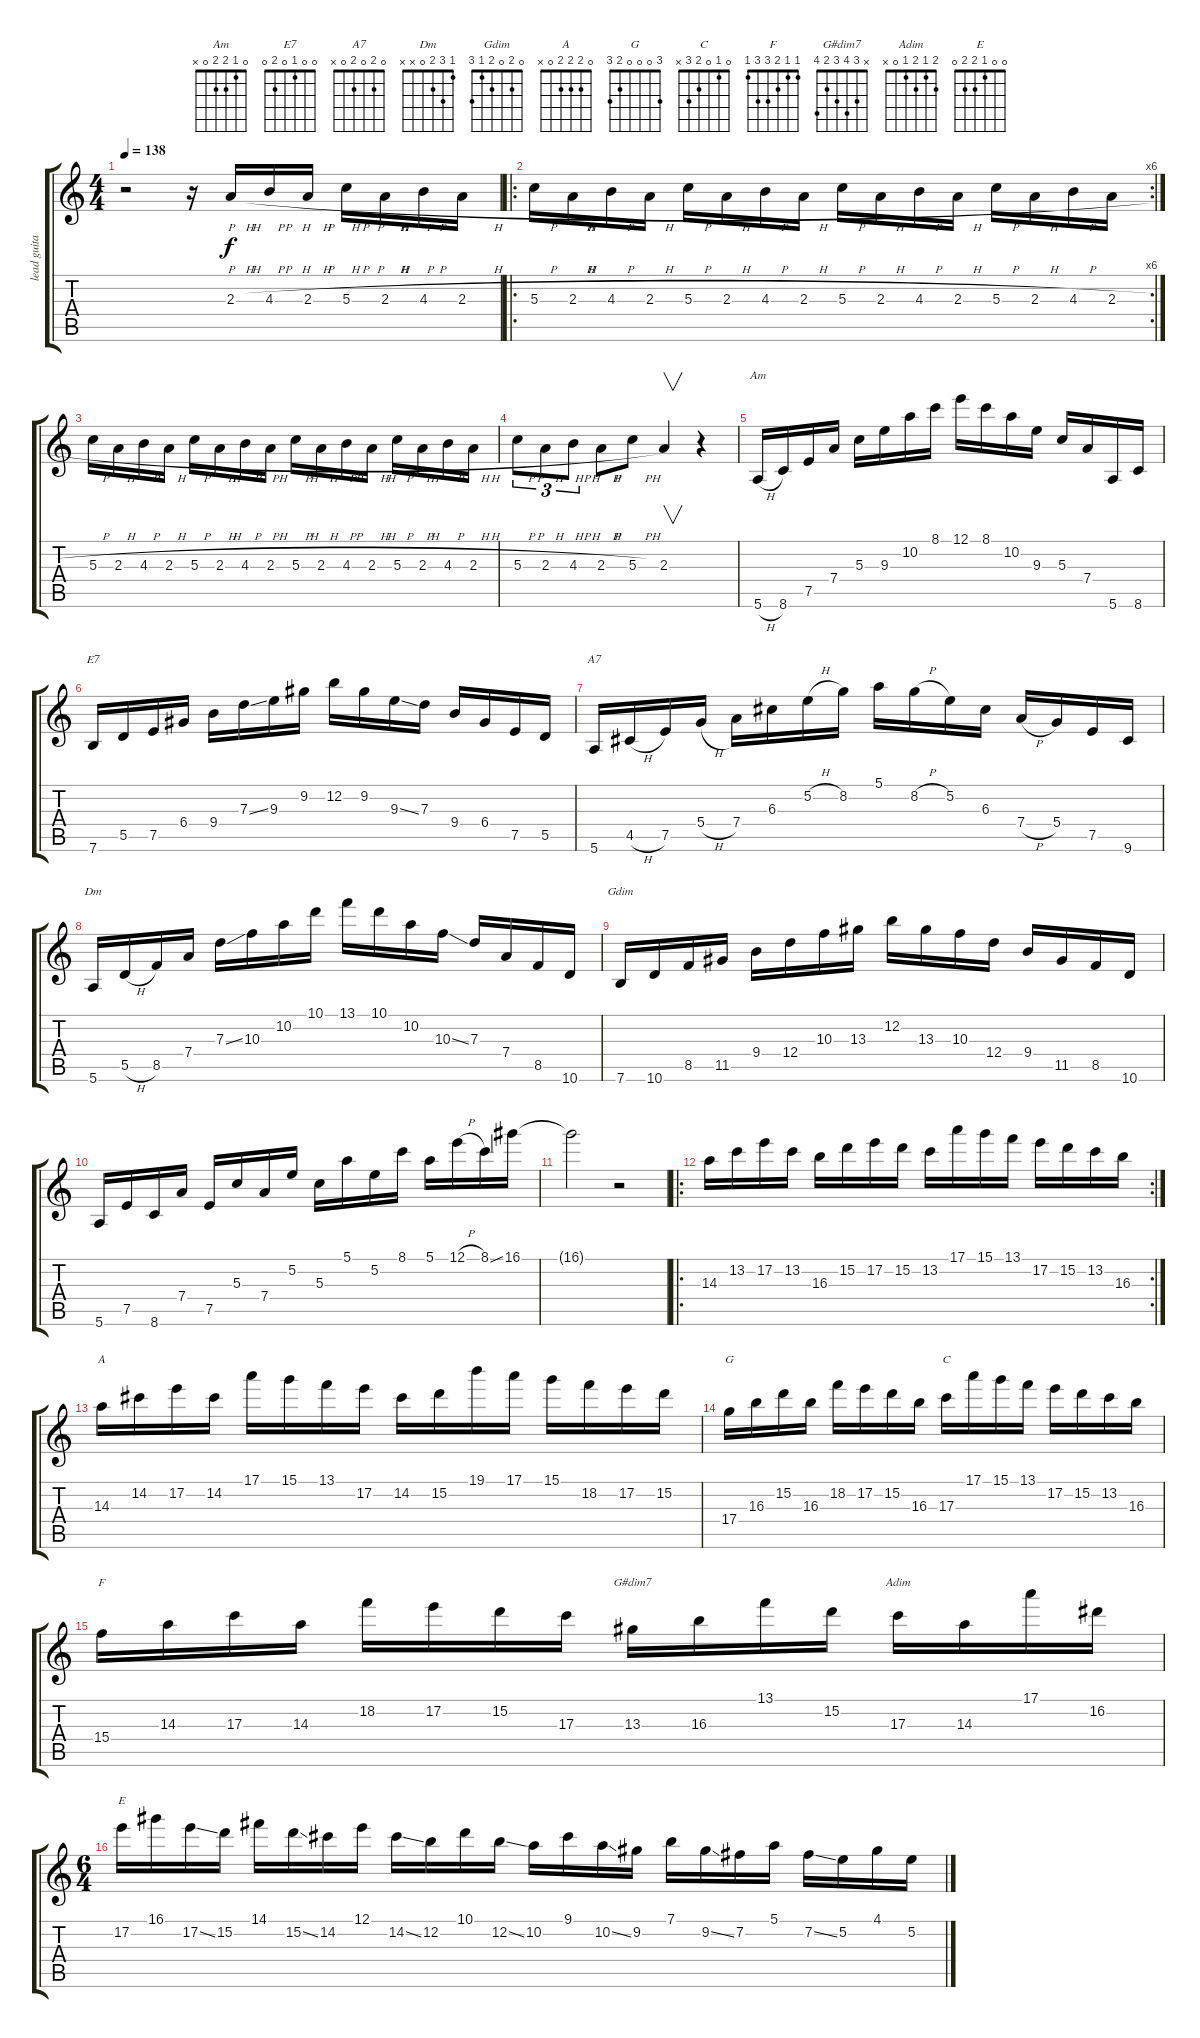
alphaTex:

\track ("lead guitar devil tone" "lead guita") {instrument distortionguitar}
\staff {score tabs}
\tuning (E4 B3 G3 D3 A2 E2) {hide}
\chord ("Am" 0 1 2 2 0 x)
\chord ("E7" 0 0 1 0 2 0)
\chord ("A7" 0 2 0 2 0 x)
\chord ("Dm" 1 3 2 0 x x)
\chord ("Gdim" 0 2 0 2 1 3)
\chord ("A" 0 2 2 2 0 x)
\chord ("G" 3 0 0 0 2 3)
\chord ("C" 0 1 0 2 3 x)
\chord ("F" 1 1 2 3 3 1)
\chord ("G#dim7" x 3 4 3 2 4)
\chord ("Adim" 2 1 2 1 0 x)
\chord ("E" 0 0 1 2 2 0)
\ts (4 4)
\tempo 138
\clef g2
\ks c
r.2{dy f instrument distortionguitar} r.16 2.3{h}.16 4.3{h}.16 2.3{h}.16 5.3{h}.16{txt ""} 2.3{h}.16 4.3{h}.16 2.3{h}.16 |
\ro
\rc 6
5.3{h}.16 2.3{h}.16 4.3{h}.16 2.3{h}.16 5.3{h}.16 2.3{h}.16 4.3{h}.16 2.3{h}.16 5.3{h}.16 2.3{h}.16 4.3{h}.16 2.3{h}.16 5.3{h}.16 2.3{h}.16 4.3{h}.16 2.3{h}.16 |
5.3{h}.16 2.3{h}.16 4.3{h}.16 2.3{h}.16 5.3{h}.16 2.3{h}.16 4.3{h}.16 2.3{h}.16 5.3{h}.16 2.3{h}.16 4.3{h}.16 2.3{h}.16 5.3{h}.16 2.3{h}.16 4.3{h}.16 2.3{h}.16 |
5.3{h}.8{tu (3 2)} 2.3{h}.8{tu (3 2)} 4.3{h}.8{tu (3 2)} 2.3{h}.8 5.3{h}.8 2.3.4{v} r.4 |
5.6{h}.16{ch "Am"} 8.6.16 7.5.16 7.4.16 5.3.16 9.3.16 10.2.16 8.1.16 12.1.16 8.1.16 10.2.16 9.3.16 5.3.16 7.4.16 5.6.16 8.6.16 |
7.6.16{ch "E7"} 5.5.16 7.5.16 6.4.16 9.4.16 7.3{ss}.16 9.3.16 9.2.16 12.2.16 9.2.16 9.3{ss}.16 7.3.16 9.4.16 6.4.16 7.5.16 5.5.16 |
5.6.16{ch "A7"} 4.5{h}.16 7.5.16 5.4{h}.16 7.4.16 6.3.16 5.2{h}.16 8.2.16 5.1.16 8.2{h}.16 5.2.16 6.3.16 7.4{h}.16 5.4.16 7.5.16 9.6.16 |
5.6.16{ch "Dm"} 5.5{h}.16 8.5.16 7.4.16 7.3{ss}.16 10.3.16 10.2.16 10.1.16 13.1.16 10.1.16 10.2.16 10.3{ss}.16 7.3.16 7.4.16 8.5.16 10.6.16 |
7.6.16{ch "Gdim"} 10.6.16 8.5.16 11.5.16 9.4.16 12.4.16 10.3.16 13.3.16 12.2.16 13.3.16 10.3.16 12.4.16 9.4.16 11.5.16 8.5.16 10.6.16 |
5.6.16 7.5.16 8.6.16 7.4.16 7.5.16 5.3.16 7.4.16 5.2.16 5.3.16 5.1.16 5.2.16 8.1.16 5.1.16 12.1{h}.16 8.1{ss}.16 16.1.16 |
16.1{t}.2 r.2 |
\ro
\rc 2
14.3.16 13.2.16 17.2.16 13.2.16 16.3.16 15.2.16 17.2.16 15.2.16 13.2.16 17.1.16 15.1.16 13.1.16 17.2.16 15.2.16 13.2.16 16.3.16 |
14.3.16{ch "A"} 14.2.16 17.2.16 14.2.16 17.1.16 15.1.16 13.1.16 17.2.16 14.2.16 15.2.16 19.1.16 17.1.16 15.1.16 18.2.16 17.2.16 15.2.16 |
17.4.16{ch "G"} 16.3.16 15.2.16 16.3.16 18.2.16 17.2.16 15.2.16 16.3.16 17.3.16{ch "C"} 17.1.16 15.1.16 13.1.16 17.2.16 15.2.16 13.2.16 16.3.16 |
15.4.16{ch "F"} 14.3.16 17.3.16 14.3.16 18.2.16 17.2.16 15.2.16 17.3.16 13.3.16{ch "G#dim7"} 16.3.16 13.1.16 15.2.16 17.3.16{ch "Adim"} 14.3.16 17.1.16 16.2.16 |
\ts (6 4)
17.2.16{ch "E"} 16.1.16 17.2{ss}.16 15.2.16 14.1.16 15.2{ss}.16 14.2.16 12.1.16 14.2{ss}.16 12.2.16 10.1.16 12.2{ss}.16 10.2.16 9.1.16 10.2{ss}.16 9.2.16 7.1.16 9.2{ss}.16 7.2.16 5.1.16 7.2{ss}.16 5.2.16 4.1.16 5.2.16
